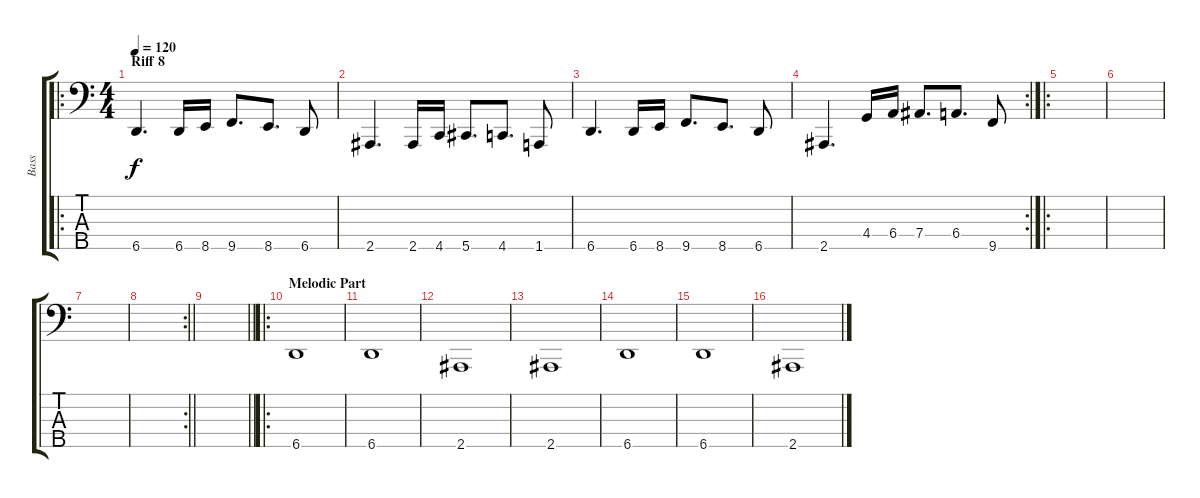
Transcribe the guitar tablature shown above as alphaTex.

\track ("Bass" "Bass") {instrument electricbassfinger}
\staff {score tabs}
\tuning (Gb2 Db2 Ab1 Eb1 Ab0) {hide}
\ro
\ts (4 4)
\section ("" "Riff 8")
\tempo 120
\clef f4
\ks c
6.5.4{d dy f} 6.5.16 8.5.16 9.5.8{d} 8.5.8{d} 6.5.8 |
2.5.4{d} 2.5.16 4.5.16 5.5.8{d} 4.5.8{d} 1.5.8 |
6.5.4{d} 6.5.16 8.5.16 9.5.8{d} 8.5.8{d} 6.5.8 |
\rc 2
2.5.4{d} 4.4.16 6.4.16 7.4.8{d} 6.4.8{d} 9.5.8 |
\ro
|
|
|
\rc 2
\barLineRight lightlight
|
\barLineRight lightlight
|
\ro
\section ("" "Melodic Part")
6.5.1 |
6.5.1 |
2.5.1 |
2.5.1 |
6.5.1 |
6.5.1 |
2.5.1
